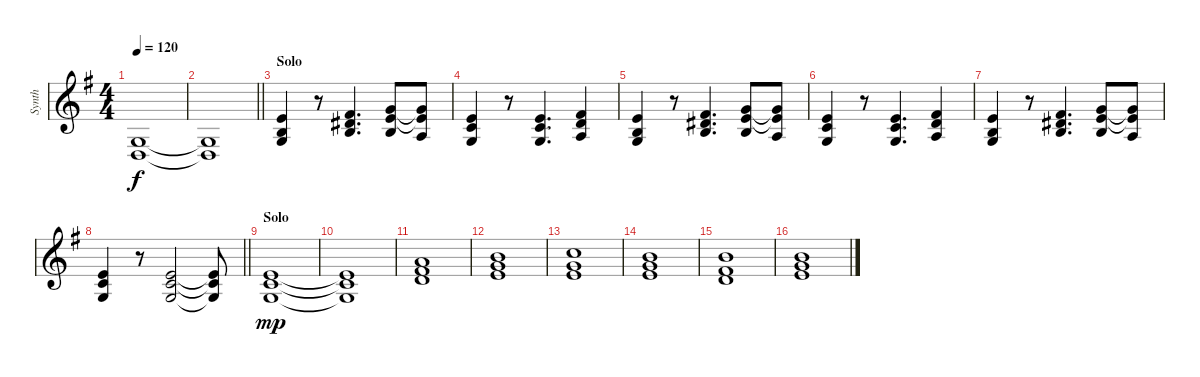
\track ("Synth" "Synth") {instrument synthstrings1}
\staff {score}
\tuning (E4 B3 G3 D3 A2 E2) {hide}
\ts (4 4)
\tempo 120
\clef g2
\ks g
(0.3 0.4).1{dy f} |
\barLineRight lightlight
(0.3{t} 0.4{t}).1 |
\section ("" "Solo")
(0.1 0.2 0.3).4 r.8 (2.1 4.2 4.3).4{d} (0.1 0.2 22.5).8 (0.1{t} 2.3 22.5{t}).8 |
(0.1 1.2 0.3).4 r.8 (0.1 1.2 0.3).4{d} (2.1 3.2 2.3).4 |
(0.1 0.2 0.3).4 r.8 (2.1 4.2 4.3).4{d} (0.1 0.2 22.5).8 (0.1{t} 2.3 22.5{t}).8 |
(0.1 1.2 0.3).4 r.8 (0.1 1.2 0.3).4{d} (2.1 3.2 2.3).4 |
(0.1 0.2 0.3).4 r.8 (2.1 4.2 4.3).4{d} (0.1 0.2 22.5).8 (0.1{t} 2.3 22.5{t}).8 |
\barLineRight lightlight
(0.1 1.2 0.3).4 r.8 (0.1 1.2 0.3).2 (0.1{t} 1.2{t} 0.3{t}).8 |
\section ("" "Solo")
(0.1 1.2 0.3).1{dy mp} |
(0.1{t} 1.2{t} 0.3{t}).1 |
(2.1 3.2 14.3).1 |
(0.1 8.2 16.3).1 |
(0.1 8.2 17.3).1 |
(0.1 8.2 16.3).1 |
(2.1 3.2 16.3).1 |
(7.1 8.2 9.3).1
